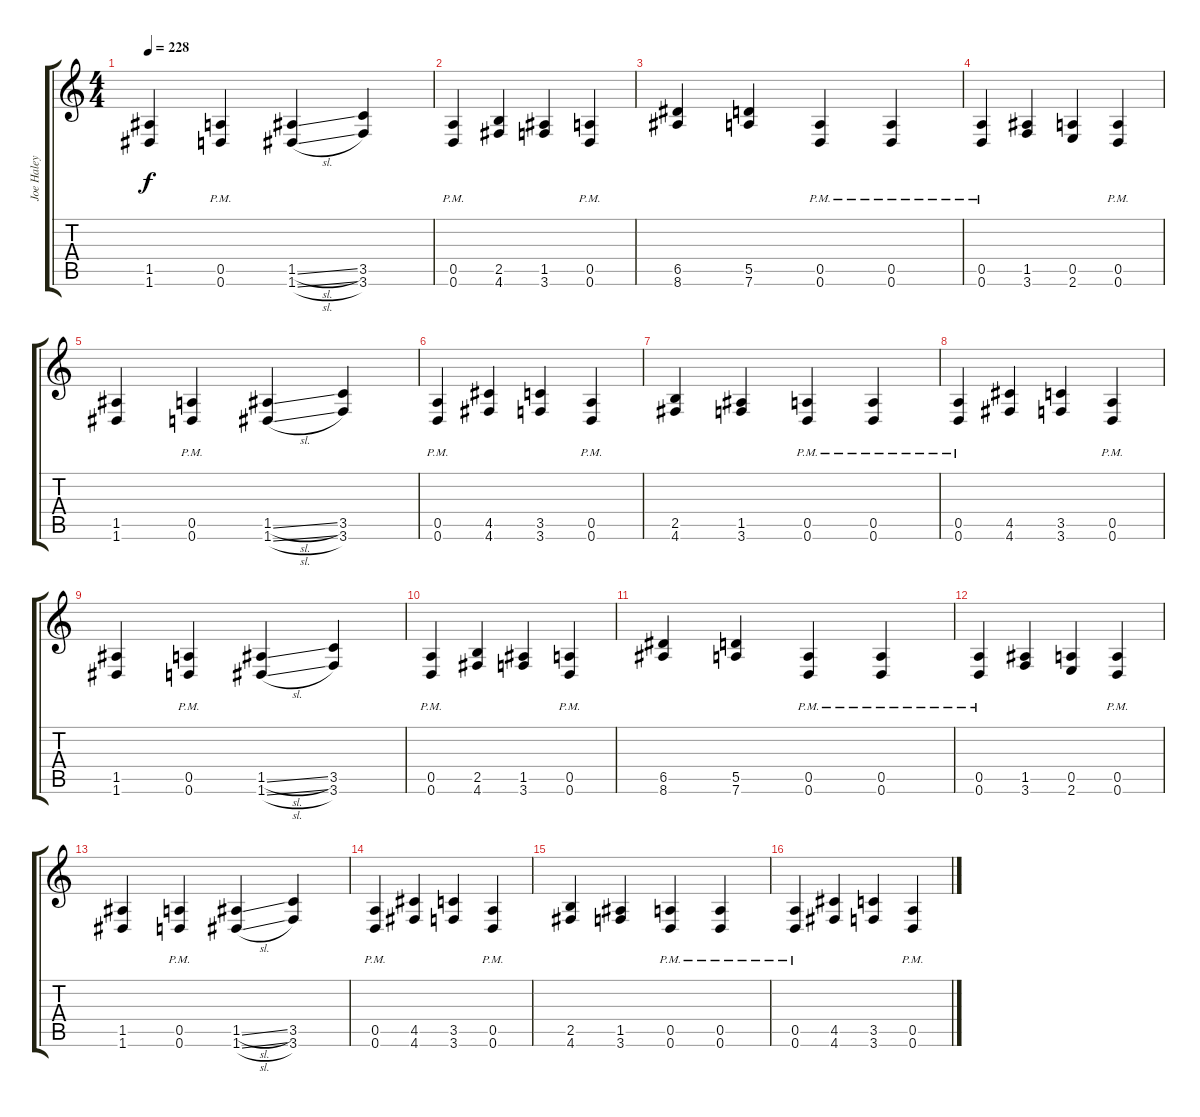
\track ("Joe Haley" "Joe Haley") {instrument distortionguitar}
\staff {score tabs}
\tuning (E4 B3 G3 D3 A2 D2) {hide}
\ts (4 4)
\tempo 228
\clef g2
\ks c
(1.5 1.6).4{dy f} (0.5{pm} 0.6{pm}).4 (1.5{sl} 1.6{sl}).4 (3.5 3.6).4 |
(0.5{pm} 0.6{pm}).4 (2.5 4.6).4 (1.5 3.6).4 (0.5{pm} 0.6{pm}).4 |
(6.5 8.6).4 (5.5 7.6).4 (0.5{pm} 0.6{pm}).4 (0.5{pm} 0.6{pm}).4 |
(0.5{pm} 0.6{pm}).4 (1.5 3.6).4 (0.5 2.6).4 (0.5{pm} 0.6{pm}).4 |
(1.5 1.6).4 (0.5{pm} 0.6{pm}).4 (1.5{sl} 1.6{sl}).4 (3.5 3.6).4 |
(0.5{pm} 0.6{pm}).4 (4.5 4.6).4 (3.5 3.6).4 (0.5{pm} 0.6{pm}).4 |
(2.5 4.6).4 (1.5 3.6).4 (0.5{pm} 0.6{pm}).4 (0.5{pm} 0.6{pm}).4 |
(0.5{pm} 0.6{pm}).4 (4.5 4.6).4 (3.5 3.6).4 (0.5{pm} 0.6{pm}).4 |
(1.5 1.6).4 (0.5{pm} 0.6{pm}).4 (1.5{sl} 1.6{sl}).4 (3.5 3.6).4 |
(0.5{pm} 0.6{pm}).4 (2.5 4.6).4 (1.5 3.6).4 (0.5{pm} 0.6{pm}).4 |
(6.5 8.6).4 (5.5 7.6).4 (0.5{pm} 0.6{pm}).4 (0.5{pm} 0.6{pm}).4 |
(0.5{pm} 0.6{pm}).4 (1.5 3.6).4 (0.5 2.6).4 (0.5{pm} 0.6{pm}).4 |
(1.5 1.6).4 (0.5{pm} 0.6{pm}).4 (1.5{sl} 1.6{sl}).4 (3.5 3.6).4 |
(0.5{pm} 0.6{pm}).4 (4.5 4.6).4 (3.5 3.6).4 (0.5{pm} 0.6{pm}).4 |
(2.5 4.6).4 (1.5 3.6).4 (0.5{pm} 0.6{pm}).4 (0.5{pm} 0.6{pm}).4 |
(0.5{pm} 0.6{pm}).4 (4.5 4.6).4 (3.5 3.6).4 (0.5{pm} 0.6{pm}).4
